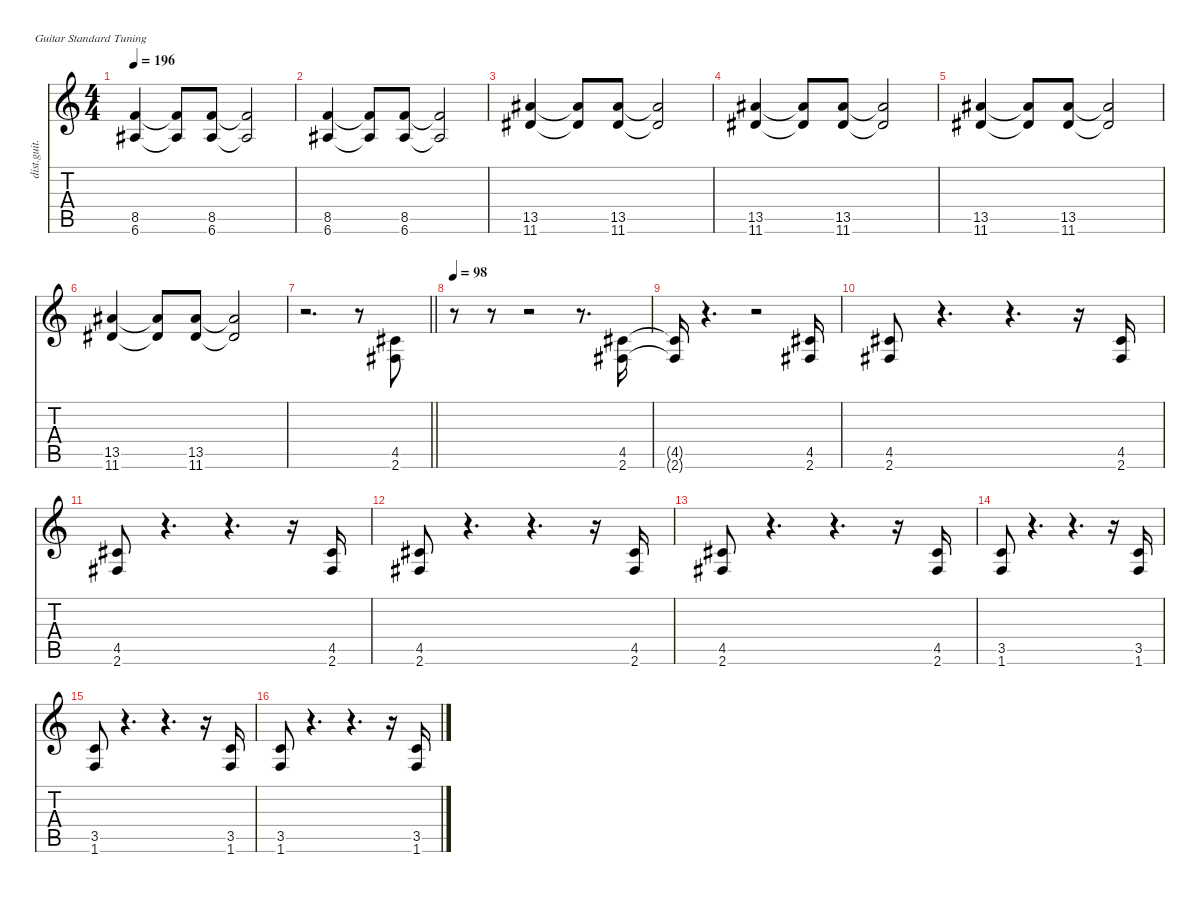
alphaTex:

\defaultSystemsLayout 4
\hideDynamics
\bracketExtendMode nobrackets
\otherSystemsTrackNameOrientation horizontal
\track ("Gtr2" "dist.guit.") {instrument distortionguitar}
\staff {score tabs}
\tuning (E4 B3 G3 D3 A2 E2)
\ts (4 4)
\tempo 196
\clef g2
\ks c
(8.5 6.6{acc #}).4{dy f beam Up} (8.5{t} 6.6{t acc #}).8{beam Up} (8.5 6.6{acc #}).8{beam Up} (8.5{t} 6.6{t acc #}).2{beam Up} |
(8.5 6.6{acc #}).4{beam Up} (8.5{t} 6.6{t acc #}).8{beam Up} (8.5 6.6{acc #}).8{beam Up} (8.5{t} 6.6{t acc #}).2{beam Up} |
(13.5{acc #} 11.6{acc #}).4{beam Up} (13.5{t acc #} 11.6{t acc #}).8{beam Up} (13.5{acc #} 11.6{acc #}).8{beam Up} (13.5{t acc #} 11.6{t acc #}).2{beam Up} |
(13.5{acc #} 11.6{acc #}).4{beam Up} (13.5{t acc #} 11.6{t acc #}).8{beam Up} (13.5{acc #} 11.6{acc #}).8{beam Up} (13.5{t acc #} 11.6{t acc #}).2{beam Up} |
(13.5{acc #} 11.6{acc #}).4{beam Up} (13.5{t acc #} 11.6{t acc #}).8{beam Up} (13.5{acc #} 11.6{acc #}).8{beam Up} (13.5{t acc #} 11.6{t acc #}).2{beam Up} |
(13.5{acc #} 11.6{acc #}).4{beam Up} (13.5{t acc #} 11.6{t acc #}).8{beam Up} (13.5{acc #} 11.6{acc #}).8{beam Up} (13.5{t acc #} 11.6{t acc #}).2{beam Up} |
\barLineRight lightlight
r.2{d beam Down} r.8{beam Down} (4.5{acc #} 2.6{acc #}).8{beam Up} |
\tempo 98
r.8{beam Down} r.8{beam Down} r.2{beam Down} r.8{d beam Down} (4.5{acc #} 2.6{acc #}).16{beam Up} |
(4.5{t acc #} 2.6{t acc #}).16{beam Up} r.4{d beam Up} r.2{beam Up} (4.5{acc #} 2.6{acc #}).16{beam Up} |
(4.5{acc #} 2.6{acc #}).8{beam Up} r.4{d beam Up} r.4{d beam Up} r.16{beam Up} (4.5{acc #} 2.6{acc #}).16{beam Up} |
(4.5{acc #} 2.6{acc #}).8{beam Up} r.4{d beam Up} r.4{d beam Up} r.16{beam Up} (4.5{acc #} 2.6{acc #}).16{beam Up} |
(4.5{acc #} 2.6{acc #}).8{beam Up} r.4{d beam Up} r.4{d beam Up} r.16{beam Up} (4.5{acc #} 2.6{acc #}).16{beam Up} |
(4.5{acc #} 2.6{acc #}).8{beam Up} r.4{d beam Up} r.4{d beam Up} r.16{beam Up} (4.5{acc #} 2.6{acc #}).16{beam Up} |
(3.5 1.6).8{beam Up} r.4{d beam Up} r.4{d beam Up} r.16{beam Up} (3.5 1.6).16{beam Up} |
(3.5 1.6).8{beam Up} r.4{d beam Up} r.4{d beam Up} r.16{beam Up} (3.5 1.6).16{beam Up} |
(3.5 1.6).8{beam Up} r.4{d beam Up} r.4{d beam Up} r.16{beam Up} (3.5 1.6).16{beam Up}
